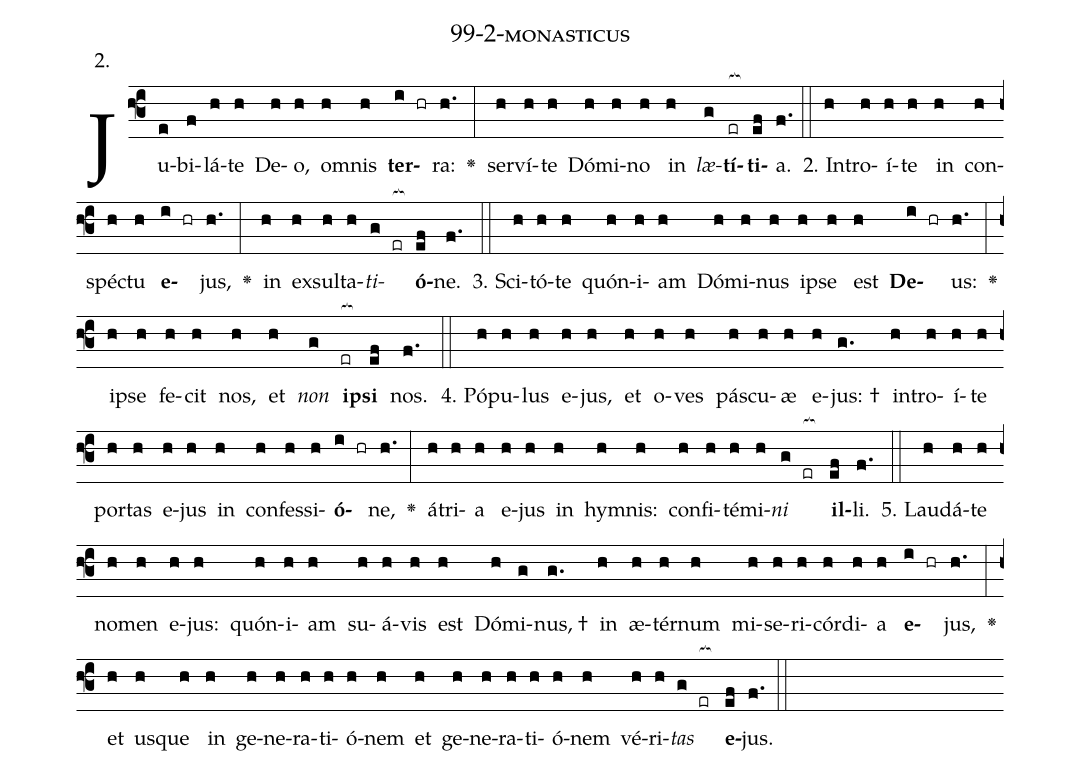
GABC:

name: 99-2-monasticus;
annotation: 2.;
%%
(f3)Ju(e)bi(f)lá(h)te(h) De(h)o,(h) om(h)nis(h) <b>ter</b>(i hr)ra:(h.) <v>\greheightstar</v>(:) ser(h)ví(h)te(h) Dó(h)mi(h)no(h) in(h) <i>læ</i>(g)<b>tí</b>(er[ocb:1{])<b>ti</b>(ef[ocb:0}])a.(f.) (::)
2. In(h)tro(h)í(h)te(h) in(h) con(h)spéc(h)tu(h) <b>e</b>(i hr)jus,(h.) <v>\greheightstar</v>(:) in(h) ex(h)sul(h)ta(h)<i>ti</i>(g er[ocb:1{])<b>ó</b>(ef[ocb:0}])ne.(f.) (::)
3. Sci(h)tó(h)te(h) quón(h)i(h)am(h) Dó(h)mi(h)nus(h) ip(h)se(h) est(h) <b>De</b>(i hr)us:(h.) <v>\greheightstar</v>(:) ip(h)se(h) fe(h)cit(h) nos,(h) et(h) <i>non</i>(g) <b>ip</b>(er[ocb:1{])<b>si</b>(ef[ocb:0}]) nos.(f.) (::)
4. Pó(h)pu(h)lus(h) e(h)jus,(h) et(h) o(h)ves(h) pás(h)cu(h)æ(h) e(h)jus: †(g.) in(h)tro(h)í(h)te(h) por(h)tas(h) e(h)jus(h) in(h) con(h)fes(h)si(h)<b>ó</b>(i hr)ne,(h.) <v>\greheightstar</v>(:) á(h)tri(h)a(h) e(h)jus(h) in(h) hym(h)nis:(h) con(h)fi(h)té(h)mi(h)<i>ni</i>(g er[ocb:1{]) <b>il</b>(ef[ocb:0}])li.(f.) (::)
5. Lau(h)dá(h)te(h) no(h)men(h) e(h)jus:(h) quón(h)i(h)am(h) su(h)á(h)vis(h) est(h) Dó(h)mi(g)nus, †(g.) in(h) æ(h)tér(h)num(h) mi(h)se(h)ri(h)cór(h)di(h)a(h) <b>e</b>(i hr)jus,(h.) <v>\greheightstar</v>(:) et(h) us(h)que(h) in(h) ge(h)ne(h)ra(h)ti(h)ó(h)nem(h) et(h) ge(h)ne(h)ra(h)ti(h)ó(h)nem(h) vé(h)ri(h)<i>tas</i>(g er[ocb:1{]) <b>e</b>(ef[ocb:0}])jus.(f.) (::)
